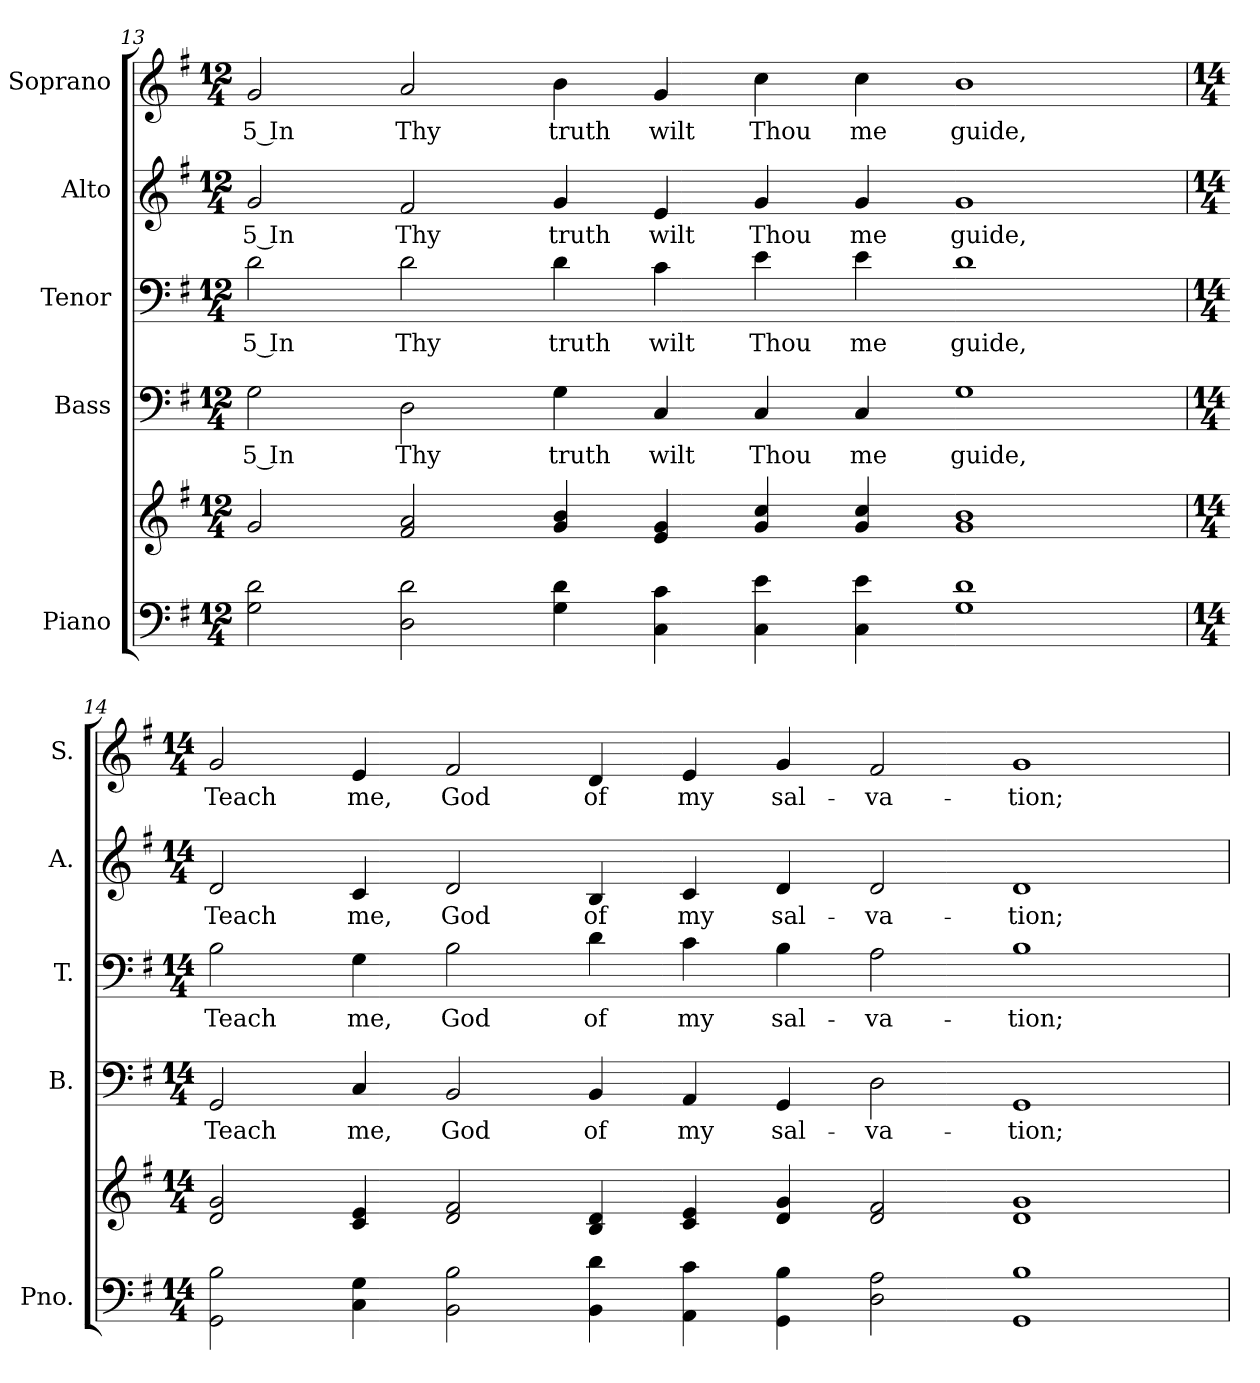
**kern	**kern	**kern	**text	**kern	**text	**kern	**text	**kern	**text
*part5	*part5	*part4	*part4	*part3	*part3	*part2	*part2	*part1	*part1
*staff6	*staff5	*staff4	*staff4	*staff3	*staff3	*staff2	*staff2	*staff1	*staff1
*I"Piano	*	*I"Bass	*	*I"Tenor	*	*I"Alto	*	*I"Soprano	*
*I'Pno.	*	*I'B.	*	*I'T.	*	*I'A.	*	*I'S.	*
!!LO:PB:g=z
*clefF4	*clefG2	*clefF4	*	*clefF4	*	*clefG2	*	*clefG2	*
*k[f#]	*k[f#]	*k[f#]	*	*k[f#]	*	*k[f#]	*	*k[f#]	*
*G:	*G:	*G:	*	*G:	*	*G:	*	*G:	*
*M12/4	*M12/4	*M12/4	*	*M12/4	*	*M12/4	*	*M12/4	*
=13	=13	=13	=13	=13	=13	=13	=13	=13	=13
!	!	!	!LO:LY:b:color=#000000	!	!	!	!	!	!
!	!	!	!	!	!LO:LY:b:color=#000000	!	!	!	!
!	!	!	!	!	!	!	!LO:LY:b:color=#000000	!	!
!	!	!	!	!	!	!	!	!	!LO:LY:b:color=#000000
2Gi\ 2di	2gi/	2Gi\	5 In	2di\	5 In	2gi/	5 In	2gi/	5 In
!	!	!	!LO:LY:b:color=#000000	!	!	!	!	!	!
!	!	!	!	!	!LO:LY:b:color=#000000	!	!	!	!
!	!	!	!	!	!	!	!LO:LY:b:color=#000000	!	!
!	!	!	!	!	!	!	!	!	!LO:LY:b:color=#000000
2Di\ 2di	2f#i/ 2ai	2Di\	Thy	2di\	Thy	2f#i/	Thy	2ai/	Thy
!	!	!	!LO:LY:b:color=#000000	!	!	!	!	!	!
!	!	!	!	!	!LO:LY:b:color=#000000	!	!	!	!
!	!	!	!	!	!	!	!LO:LY:b:color=#000000	!	!
!	!	!	!	!	!	!	!	!	!LO:LY:b:color=#000000
4Gi\ 4di	4gi/ 4bi	4Gi\	truth	4di\	truth	4gi/	truth	4bi\	truth
!	!	!	!LO:LY:b:color=#000000	!	!	!	!	!	!
!	!	!	!	!	!LO:LY:b:color=#000000	!	!	!	!
!	!	!	!	!	!	!	!LO:LY:b:color=#000000	!	!
!	!	!	!	!	!	!	!	!	!LO:LY:b:color=#000000
4Ci\ 4ci	4ei/ 4gi	4Ci/	wilt	4ci\	wilt	4ei/	wilt	4gi/	wilt
!	!	!	!LO:LY:b:color=#000000	!	!	!	!	!	!
!	!	!	!	!	!LO:LY:b:color=#000000	!	!	!	!
!	!	!	!	!	!	!	!LO:LY:b:color=#000000	!	!
!	!	!	!	!	!	!	!	!	!LO:LY:b:color=#000000
4Ci\ 4ei	4gi/ 4cci	4Ci/	Thou	4ei\	Thou	4gi/	Thou	4cci\	Thou
!	!	!	!LO:LY:b:color=#000000	!	!	!	!	!	!
!	!	!	!	!	!LO:LY:b:color=#000000	!	!	!	!
!	!	!	!	!	!	!	!LO:LY:b:color=#000000	!	!
!	!	!	!	!	!	!	!	!	!LO:LY:b:color=#000000
4Ci\ 4ei	4gi/ 4cci	4Ci/	me	4ei\	me	4gi/	me	4cci\	me
!	!	!	!LO:LY:b:color=#000000	!	!	!	!	!	!
!	!	!	!	!	!LO:LY:b:color=#000000	!	!	!	!
!	!	!	!	!	!	!	!LO:LY:b:color=#000000	!	!
!	!	!	!	!	!	!	!	!	!LO:LY:b:color=#000000
1Gi 1di	1gi 1bi	1Gi	guide,	1di	guide,	1gi	guide,	1bi	guide,
=14	=14	=14	=14	=14	=14	=14	=14	=14	=14
*M14/4	*M14/4	*M14/4	*	*M14/4	*	*M14/4	*	*M14/4	*
!	!	!	!LO:LY:b:color=#000000	!	!	!	!	!	!
!	!	!	!	!	!LO:LY:b:color=#000000	!	!	!	!
!	!	!	!	!	!	!	!LO:LY:b:color=#000000	!	!
!	!	!	!	!	!	!	!	!	!LO:LY:b:color=#000000
2GGi\ 2Bi	2di/ 2gi	2GGi/	Teach	2Bi\	Teach	2di/	Teach	2gi/	Teach
!	!	!	!LO:LY:b:color=#000000	!	!	!	!	!	!
!	!	!	!	!	!LO:LY:b:color=#000000	!	!	!	!
!	!	!	!	!	!	!	!LO:LY:b:color=#000000	!	!
!	!	!	!	!	!	!	!	!	!LO:LY:b:color=#000000
4Ci\ 4Gi	4ci/ 4ei	4Ci/	me,	4Gi\	me,	4ci/	me,	4ei/	me,
!	!	!	!LO:LY:b:color=#000000	!	!	!	!	!	!
!	!	!	!	!	!LO:LY:b:color=#000000	!	!	!	!
!	!	!	!	!	!	!	!LO:LY:b:color=#000000	!	!
!	!	!	!	!	!	!	!	!	!LO:LY:b:color=#000000
2BBi\ 2Bi	2di/ 2f#i	2BBi/	God	2Bi\	God	2di/	God	2f#i/	God
!	!	!	!LO:LY:b:color=#000000	!	!	!	!	!	!
!	!	!	!	!	!LO:LY:b:color=#000000	!	!	!	!
!	!	!	!	!	!	!	!LO:LY:b:color=#000000	!	!
!	!	!	!	!	!	!	!	!	!LO:LY:b:color=#000000
4BBi\ 4di	4Bi/ 4di	4BBi/	of	4di\	of	4Bi/	of	4di/	of
!	!	!	!LO:LY:b:color=#000000	!	!	!	!	!	!
!	!	!	!	!	!LO:LY:b:color=#000000	!	!	!	!
!	!	!	!	!	!	!	!LO:LY:b:color=#000000	!	!
!	!	!	!	!	!	!	!	!	!LO:LY:b:color=#000000
4AAi\ 4ci	4ci/ 4ei	4AAi/	my	4ci\	my	4ci/	my	4ei/	my
!	!	!	!LO:LY:b:color=#000000	!	!	!	!	!	!
!	!	!	!	!	!LO:LY:b:color=#000000	!	!	!	!
!	!	!	!	!	!	!	!LO:LY:b:color=#000000	!	!
!	!	!	!	!	!	!	!	!	!LO:LY:b:color=#000000
4GGi\ 4Bi	4di/ 4gi	4GGi/	sal-	4Bi\	sal-	4di/	sal-	4gi/	sal-
!	!	!	!LO:LY:b:color=#000000	!	!	!	!	!	!
!	!	!	!	!	!LO:LY:b:color=#000000	!	!	!	!
!	!	!	!	!	!	!	!LO:LY:b:color=#000000	!	!
!	!	!	!	!	!	!	!	!	!LO:LY:b:color=#000000
2Di\ 2Ai	2di/ 2f#i	2Di\	-va-	2Ai\	-va-	2di/	-va-	2f#i/	-va-
!	!	!	!LO:LY:b:color=#000000	!	!	!	!	!	!
!	!	!	!	!	!LO:LY:b:color=#000000	!	!	!	!
!	!	!	!	!	!	!	!LO:LY:b:color=#000000	!	!
!	!	!	!	!	!	!	!	!	!LO:LY:b:color=#000000
1GGi 1Bi	1di 1gi	1GGi	-tion;	1Bi	-tion;	1di	-tion;	1gi	-tion;
=	=	=	=	=	=	=	=	=	=
*-	*-	*-	*-	*-	*-	*-	*-	*-	*-
